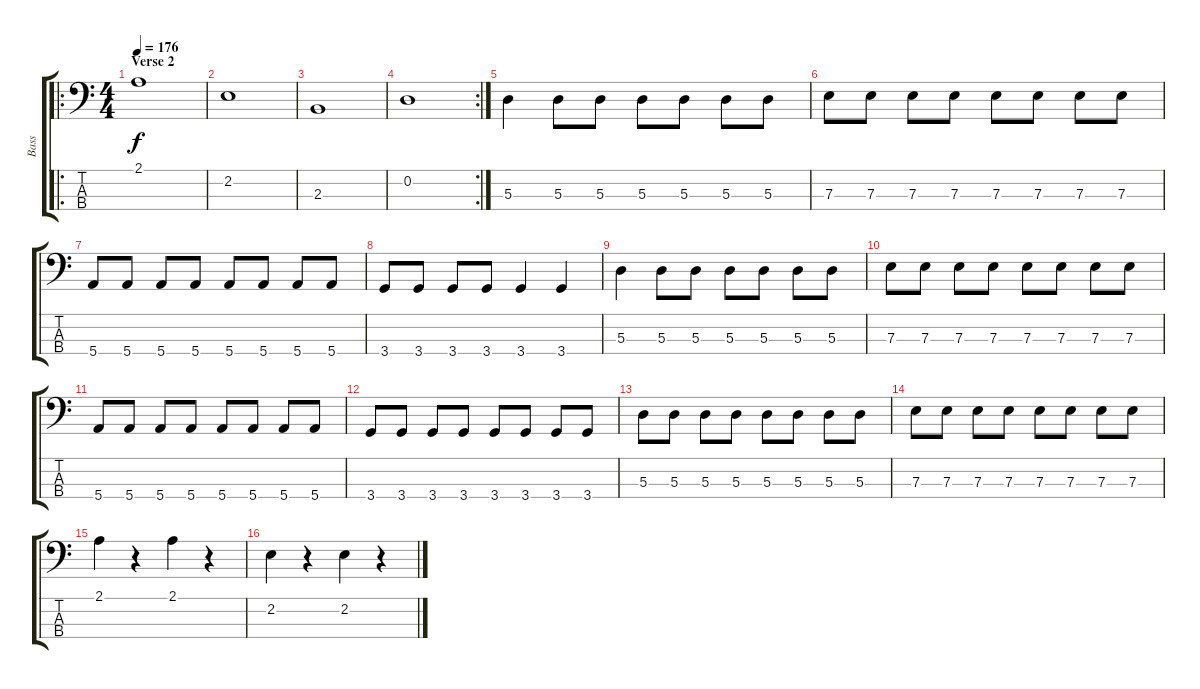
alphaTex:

\track ("Bass" "Bass") {instrument acousticguitarnylon}
\staff {score tabs}
\tuning (G2 D2 A1 E1) {hide}
\ro
\ts (4 4)
\section ("" "Verse 2")
\tempo 176
\clef f4
\ks c
2.1.1{dy f} |
2.2.1 |
2.3.1 |
\rc 2
0.2.1 |
5.3.4 5.3.8 5.3.8 5.3.8 5.3.8 5.3.8 5.3.8 |
7.3.8 7.3.8 7.3.8 7.3.8 7.3.8 7.3.8 7.3.8 7.3.8 |
5.4.8 5.4.8 5.4.8 5.4.8 5.4.8 5.4.8 5.4.8 5.4.8 |
3.4.8 3.4.8 3.4.8 3.4.8 3.4.4 3.4.4 |
5.3.4 5.3.8 5.3.8 5.3.8 5.3.8 5.3.8 5.3.8 |
7.3.8 7.3.8 7.3.8 7.3.8 7.3.8 7.3.8 7.3.8 7.3.8 |
5.4.8 5.4.8 5.4.8 5.4.8 5.4.8 5.4.8 5.4.8 5.4.8 |
3.4.8 3.4.8 3.4.8 3.4.8 3.4.8 3.4.8 3.4.8 3.4.8 |
5.3.8 5.3.8 5.3.8 5.3.8 5.3.8 5.3.8 5.3.8 5.3.8 |
7.3.8 7.3.8 7.3.8 7.3.8 7.3.8 7.3.8 7.3.8 7.3.8 |
2.1.4 r.4 2.1.4 r.4 |
2.2.4 r.4 2.2.4 r.4
